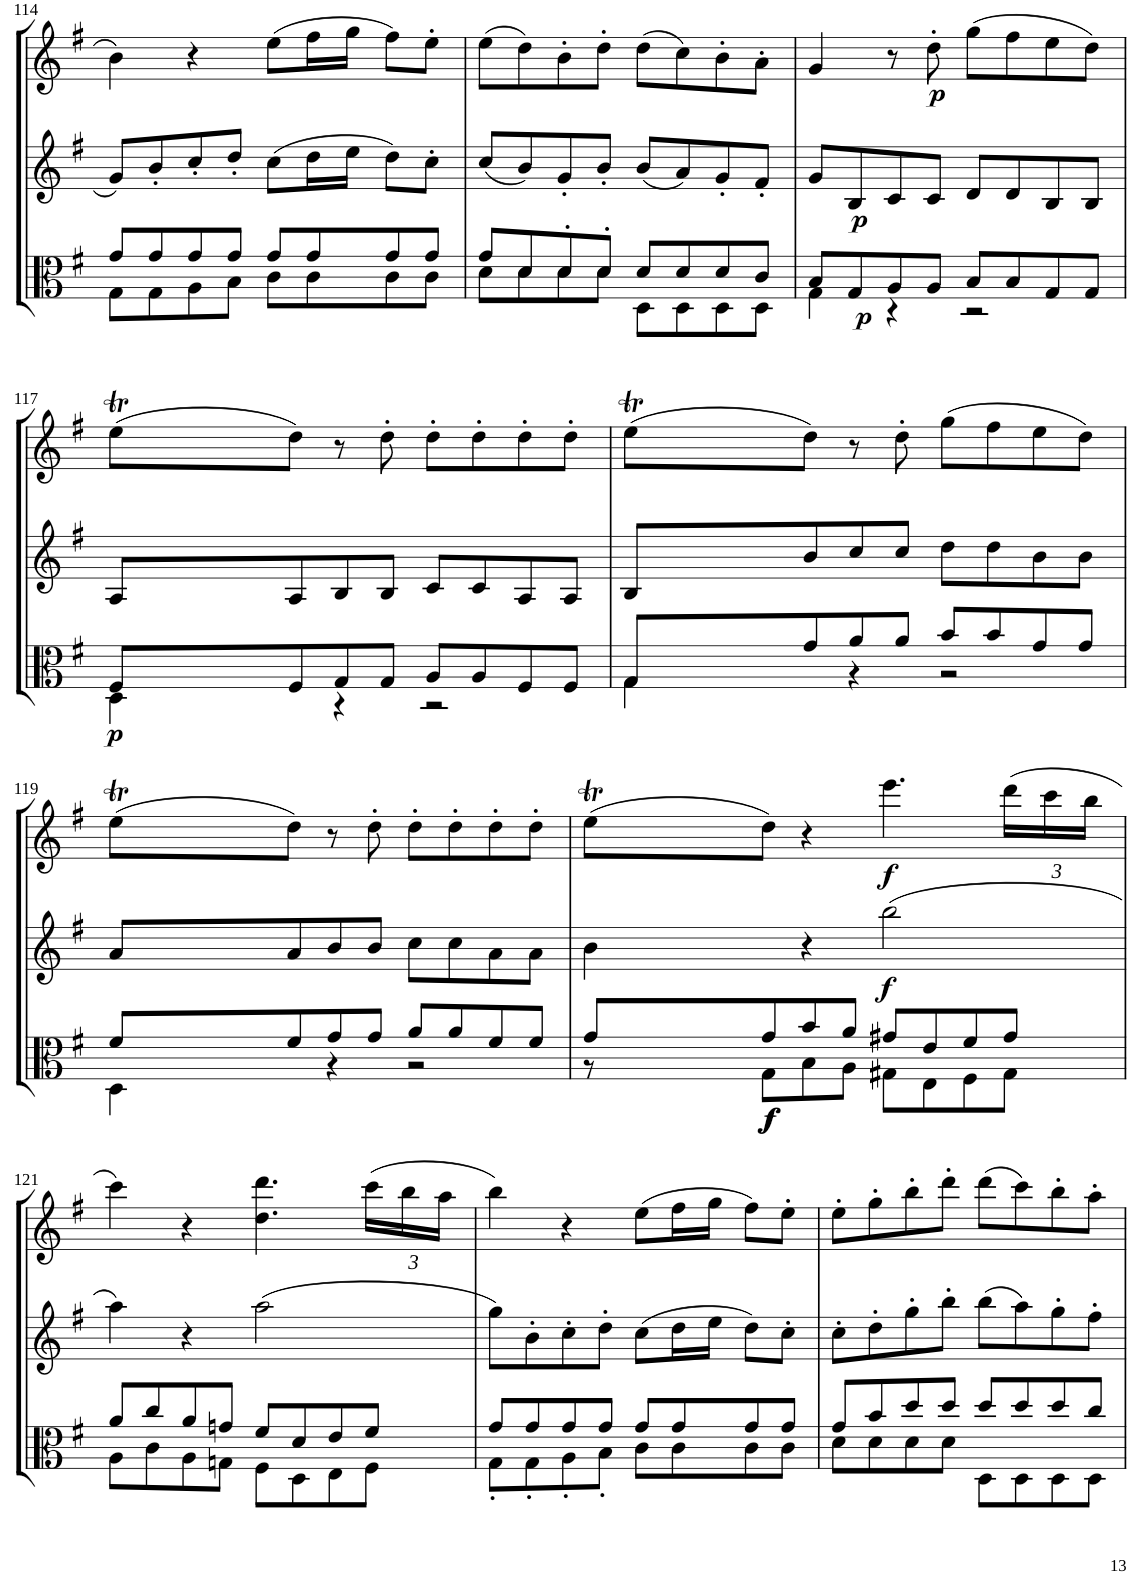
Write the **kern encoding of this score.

**kern	**dynam	**kern	**dynam	**kern	**dynam
*part3	*part3	*part2	*part2	*part1	*part1
*staff3	*staff3	*staff2	*staff2	*staff1	*staff1
*I"Viola/Violoncello	*	*I"Violino II	*	*I"Violino I	*
!!LO:PB:g=z
*clefC3	*	*clefG2	*	*clefG2	*
*k[f#]	*	*k[f#]	*	*k[f#]	*
*M4/4	*	*M4/4	*	*M4/4	*
*met(c)	*	*met(c)	*	*met(c)	*
=114	=114	=114	=114	=114	=114
*^	*	*	*	*	*
8g/L	8G\L	.	8g/L	.	4b\	.
8g/	8G\	.	8b'/	.	.	.
8g/	8A\	.	8cc'/	.	4r	.
8g/J	8B\J	.	8dd'/J	.	.	.
8g/L	8c\L	.	(8cc\L	.	(8ee\L	.
8g/	8c\	.	16dd\L	.	16ff#\L	.
.	.	.	16ee\JJ	.	16gg\JJ	.
8g/	8c\	.	8dd\L)	.	8ff#\L)	.
8g/J	8c\J	.	8cc'\J	.	8ee'\J	.
=115	=115	=115	=115	=115	=115	=115
8g/L	8d\L	.	(8cc/L	.	(8ee\L	.
8d/	8d\	.	8b/)	.	8dd\)	.
8d'/	8d\	.	8g'/	.	8b'\	.
8d'/J	8d\J	.	8b'/J	.	8dd'\J	.
8d/L	8D\L	.	(8b/L	.	(8dd\L	.
8d/	8D\	.	8a/)	.	8cc\)	.
8d/	8D\	.	8g'/	.	8b'\	.
8c/J	8D\J	.	8f#'/J	.	8a'\J	.
=116	=116	=116	=116	=116	=116	=116
8B/L	4G\	.	8g/L	.	4g/	.
!	!	!LO:DY:b	!	!LO:DY:b	!	!
8G/	.	p	8B/	p	.	.
8A/	4r	.	8c/	.	8r	.
!	!	!	!	!	!	!LO:DY:b
8A/J	.	.	8c/J	.	8dd'\	p
8B/L	2r	.	8d/L	.	(8gg\L	.
8B/	.	.	8d/	.	8ff#\	.
8G/	.	.	8B/	.	8ee\	.
8G/J	.	.	8B/J	.	8dd\J)	.
!!LO:LB:g=z
=117	=117	=117	=117	=117	=117	=117
*	*	*	*	*	*^	*
!	!	!LO:DY:b	!	!	!	!	!
8F#/L	4D\	p	8A/L	.	(8eeT\L	32ryy	.
.	.	.	.	.	.	32ff#!	.
.	.	.	.	.	.	16ee!	.
8F#/	.	.	8A/	.	8dd\J)	2..ryy	.
8G/	4r	.	8B/	.	8r	.	.
8G/J	.	.	8B/J	.	8dd'>\	.	.
8A/L	2r	.	8c/L	.	8dd'>\L	.	.
8A/	.	.	8c/	.	8dd'>\	.	.
8F#/	.	.	8A/	.	8dd'>\	.	.
8F#/J	.	.	8A/J	.	8dd'>\J	.	.
=118	=118	=118	=118	=118	=118	=118	=118
8G/L	4G\	.	8B/L	.	(8eeT\L	32ryy	.
.	.	.	.	.	.	32ff#!	.
.	.	.	.	.	.	16ee!	.
8g/	.	.	8b/	.	8dd\J)	2..ryy	.
8a/	4r	.	8cc/	.	8r	.	.
8a/J	.	.	8cc/J	.	8dd'>\	.	.
8b/L	2r	.	8dd\L	.	(8gg\L	.	.
8b/	.	.	8dd\	.	8ff#\	.	.
8g/	.	.	8b\	.	8ee\	.	.
8g/J	.	.	8b\J	.	8dd\J)	.	.
!!LO:LB:g=z	!!
=119	=119	=119	=119	=119	=119	=119	=119
8f#/L	4D\	.	8a/L	.	(8eeT\L	32ryy	.
.	.	.	.	.	.	32ff#!	.
.	.	.	.	.	.	16ee!	.
8f#/	.	.	8a/	.	8dd\J)	2..ryy	.
8g/	4r	.	8b/	.	8r	.	.
8g/J	.	.	8b/J	.	8dd'>\	.	.
8a/L	2r	.	8cc\L	.	8dd'>\L	.	.
8a/	.	.	8cc\	.	8dd'>\	.	.
8f#/	.	.	8a\	.	8dd'>\	.	.
8f#/J	.	.	8a\J	.	8dd'>\J	.	.
=120	=120	=120	=120	=120	=120	=120	=120
8g/L	8r	.	4b\	.	(8eeT\L	32ryy	.
.	.	.	.	.	.	32ff#!	.
.	.	.	.	.	.	16ee!	.
!	!	!LO:DY:b	!	!	!	!	!
!	!	!LO:DY:n=1:b	!	!	!	!	!
8g/	8G\L	f f	.	.	8dd\J)	2..ryy	.
8b/	8B\	.	4r	.	4r	.	.
8a/J	8A\J	.	.	.	.	.	.
!	!	!	!	!LO:DY:b	!	!	!LO:DY:b
8g#X/L	8G#X\L	.	(2bb\	f	4.eee\	.	f
8e/	8E\	.	.	.	.	.	.
8f#/	8F#\	.	.	.	.	.	.
*	*	*	*	*	*Xbrackettup	*	*
8g#/J	8G#\J	.	.	.	(24ddd\LL	.	.
.	.	.	.	.	24ccc\	.	.
.	.	.	.	.	24bb\JJ	.	.
*	*	*	*	*	*v	*v	*
!!LO:LB:g=z
=121	=121	=121	=121	=121	=121	=121
8a/L	8A\L	.	4aa\)	.	4ccc\)	.
8cc/	8c\	.	.	.	.	.
8a/	8A\	.	4r	.	4r	.
8gn/J	8Gn\J	.	.	.	.	.
8f#/L	8F#\L	.	(2aa\	.	4.dd\ 4.ddd\	.
8d/	8D\	.	.	.	.	.
8e/	8E\	.	.	.	.	.
8f#/J	8F#\J	.	.	.	(24ccc\LL	.
.	.	.	.	.	24bb\	.
.	.	.	.	.	24aa\JJ	.
=122	=122	=122	=122	=122	=122	=122
8g/L	8G'\L	.	8gg\L)	.	4bb\)	.
8g/	8G'\	.	8b'\	.	.	.
8g/	8A'\	.	8cc'\	.	4r	.
8g/J	8B'\J	.	8dd'\J	.	.	.
8g/L	8c\L	.	(8cc\L	.	(8ee\L	.
8g/	8c\	.	16dd\L	.	16ff#\L	.
.	.	.	16ee\JJ	.	16gg\JJ	.
8g/	8c\	.	8dd\L)	.	8ff#\L)	.
8g/J	8c\J	.	8cc'\J	.	8ee'\J	.
=123	=123	=123	=123	=123	=123	=123
8g/L	8d\L	.	8cc'\L	.	8ee'\L	.
8b/	8d\	.	8dd'\	.	8gg'\	.
8dd/	8d\	.	8gg'\	.	8bb'\	.
8dd/J	8d\J	.	8bb'\J	.	8ddd'\J	.
8dd/L	8D\L	.	(8bb\L	.	(8ddd\L	.
8dd/	8D\	.	8aa\)	.	8ccc\)	.
8dd/	8D\	.	8gg'\	.	8bb'\	.
8cc/J	8D\J	.	8ff#'\J	.	8aa'\J	.
*v	*v	*	*	*	*	*
=	=	=	=	=	=
*-	*-	*-	*-	*-	*-
